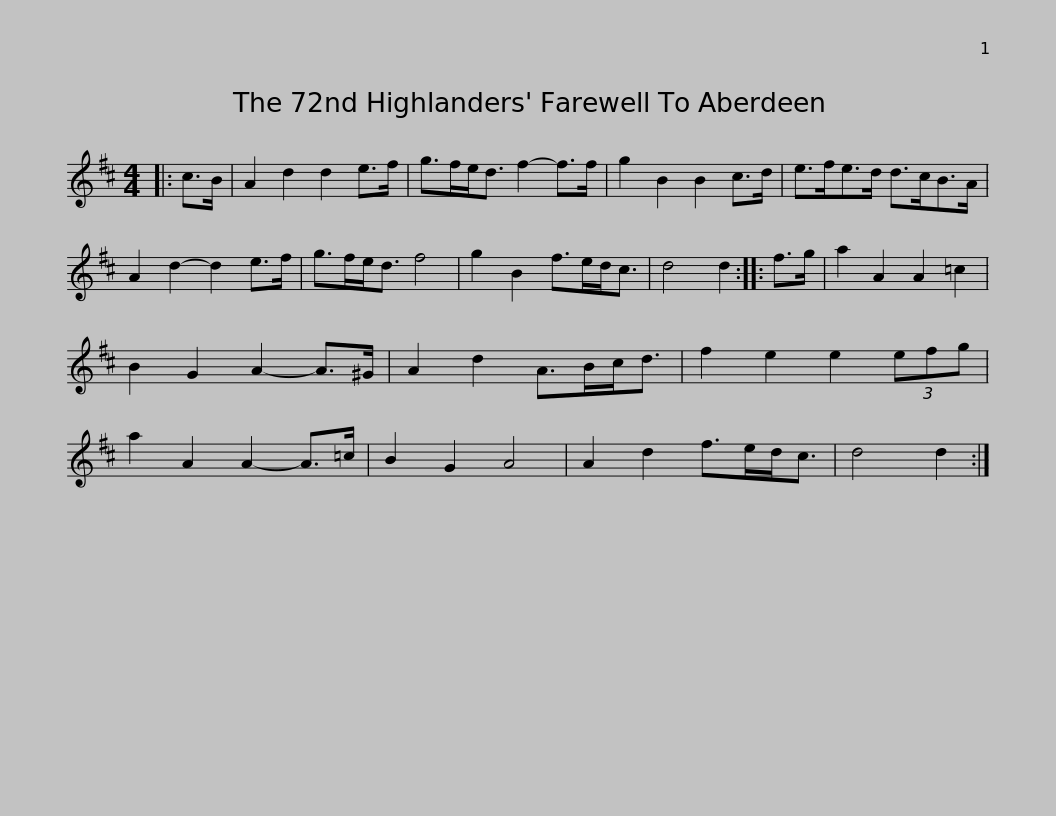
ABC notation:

X:1
L:1/8
M:4/4
I:linebreak $
K:D
V:1 treble
V:1
|: c>B | A2 d2 d2 e>f | g>fe<d f2- f>f | g2 B2 B2 c>d | e>fe>d d>cB>A | %5
 A2 d2- d2 e>f |$ g>fe<d f4 | g2 B2 f>ed<c | d4 d2 :: f>g | %10
 a2 A2 A2 =c2 | B2 G2 A2- A>^G | A2 d2 A>Bc<d | f2 e2 e2 (3efg |$ a2 A2 A2- A>=c | %15
 B2 G2 A4 | A2 d2 f>ed<c | d4 d2 :| %18
